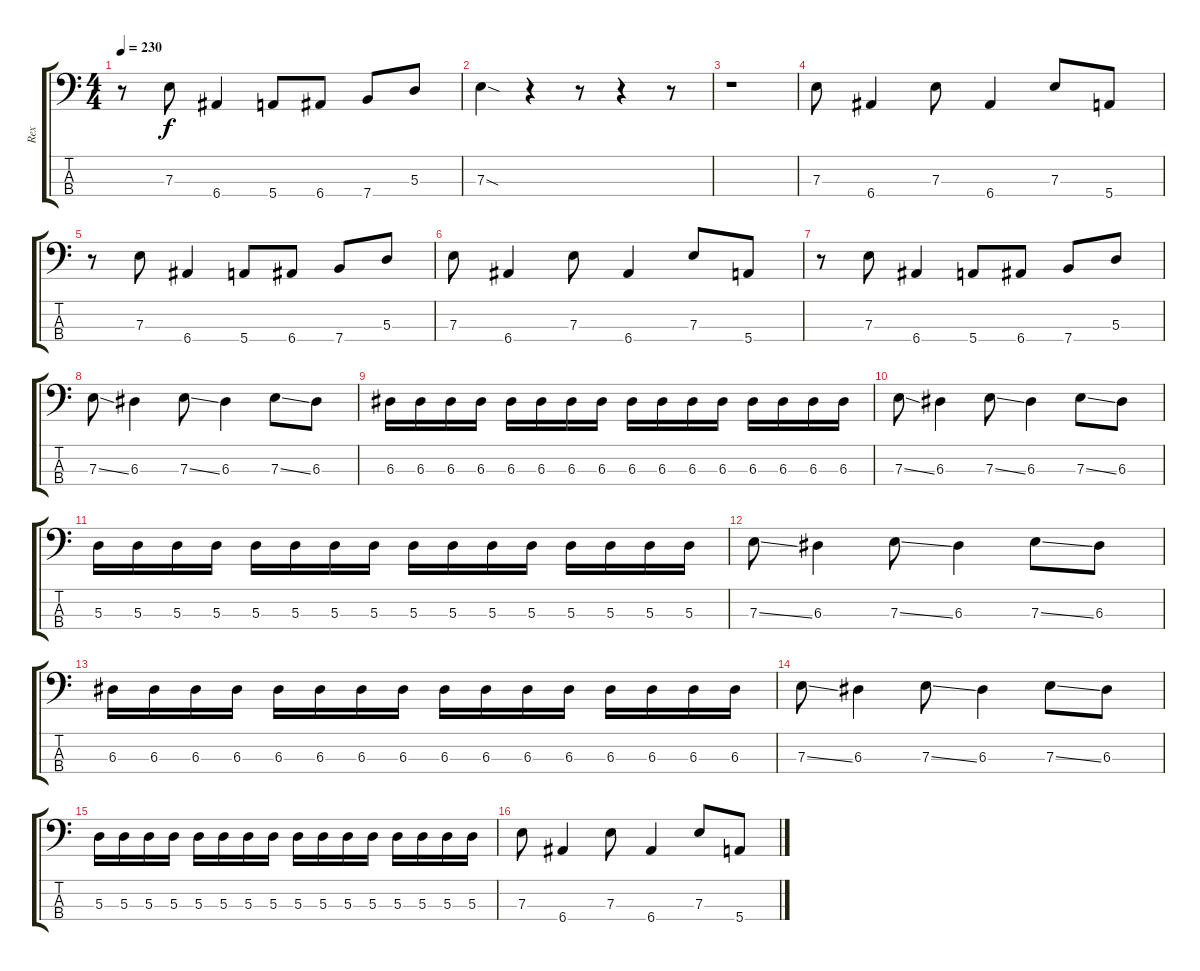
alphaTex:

\track ("Rex" "Rex") {instrument electricbassfinger}
\staff {score tabs}
\tuning (G2 D2 A1 E1) {hide}
\ts (4 4)
\tempo 230
\clef f4
\ks c
r.8{dy f} 7.3.8 6.4.4 5.4.8 6.4.8 7.4.8 5.3.8 |
7.3{sod}.4 r.4 r.8 r.4 r.8 |
r.1 |
7.3.8 6.4.4 7.3.8 6.4.4 7.3.8 5.4.8 |
r.8 7.3.8 6.4.4 5.4.8 6.4.8 7.4.8 5.3.8 |
7.3.8 6.4.4 7.3.8 6.4.4 7.3.8 5.4.8 |
r.8 7.3.8 6.4.4 5.4.8 6.4.8 7.4.8 5.3.8 |
7.3{ss}.8 6.3.4 7.3{ss}.8 6.3.4 7.3{ss}.8 6.3.8 |
6.3.16 6.3.16 6.3.16 6.3.16 6.3.16 6.3.16 6.3.16 6.3.16 6.3.16 6.3.16 6.3.16 6.3.16 6.3.16 6.3.16 6.3.16 6.3.16 |
7.3{ss}.8 6.3.4 7.3{ss}.8 6.3.4 7.3{ss}.8 6.3.8 |
5.3.16 5.3.16 5.3.16 5.3.16 5.3.16 5.3.16 5.3.16 5.3.16 5.3.16 5.3.16 5.3.16 5.3.16 5.3.16 5.3.16 5.3.16 5.3.16 |
7.3{ss}.8 6.3.4 7.3{ss}.8 6.3.4 7.3{ss}.8 6.3.8 |
6.3.16 6.3.16 6.3.16 6.3.16 6.3.16 6.3.16 6.3.16 6.3.16 6.3.16 6.3.16 6.3.16 6.3.16 6.3.16 6.3.16 6.3.16 6.3.16 |
7.3{ss}.8 6.3.4 7.3{ss}.8 6.3.4 7.3{ss}.8 6.3.8 |
5.3.16 5.3.16 5.3.16 5.3.16 5.3.16 5.3.16 5.3.16 5.3.16 5.3.16 5.3.16 5.3.16 5.3.16 5.3.16 5.3.16 5.3.16 5.3.16 |
7.3.8 6.4.4 7.3.8 6.4.4 7.3.8 5.4.8
